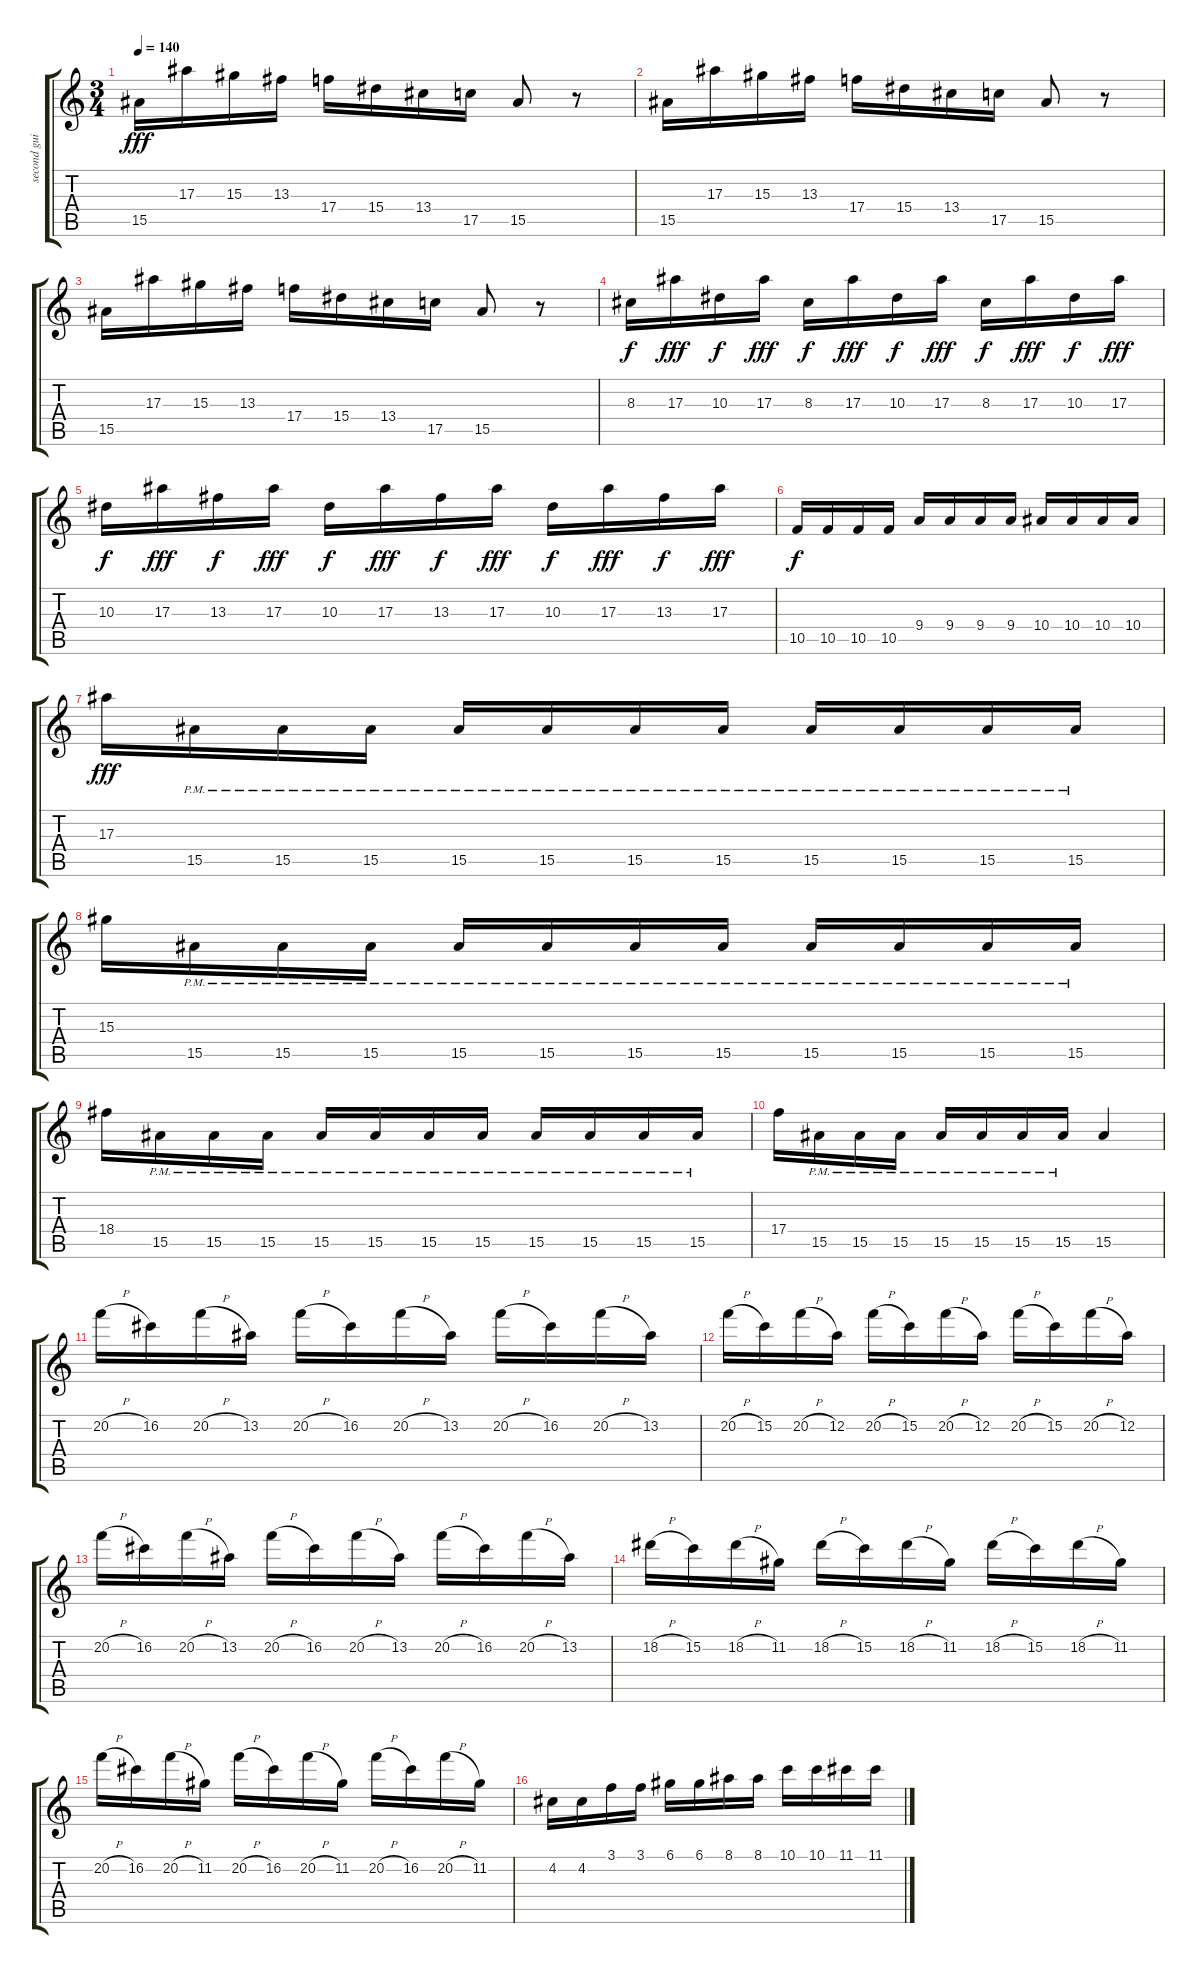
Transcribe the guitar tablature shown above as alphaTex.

\track ("second guitar" "second gui") {instrument distortionguitar}
\staff {score tabs}
\tuning (D4 A3 F3 C3 G2 C2) {hide}
\ts (3 4)
\tempo 140
\clef g2
\ks c
15.5.16{dy fff} 17.3.16 15.3.16 13.3.16 17.4.16 15.4.16 13.4.16 17.5.16 15.5.8 r.8 |
15.5.16 17.3.16 15.3.16 13.3.16 17.4.16 15.4.16 13.4.16 17.5.16 15.5.8 r.8 |
15.5.16 17.3.16 15.3.16 13.3.16 17.4.16 15.4.16 13.4.16 17.5.16 15.5.8 r.8 |
8.3.16{dy f} 17.3.16{dy fff} 10.3.16{dy f} 17.3.16{dy fff} 8.3.16{dy f} 17.3.16{dy fff} 10.3.16{dy f} 17.3.16{dy fff} 8.3.16{dy f} 17.3.16{dy fff} 10.3.16{dy f} 17.3.16{dy fff} |
10.3.16{dy f} 17.3.16{dy fff} 13.3.16{dy f} 17.3.16{dy fff} 10.3.16{dy f} 17.3.16{dy fff} 13.3.16{dy f} 17.3.16{dy fff} 10.3.16{dy f} 17.3.16{dy fff} 13.3.16{dy f} 17.3.16{dy fff} |
10.5.16{dy f} 10.5.16 10.5.16 10.5.16 9.4.16 9.4.16 9.4.16 9.4.16 10.4.16 10.4.16 10.4.16 10.4.16 |
17.3.16{dy fff} 15.5{pm}.16 15.5{pm}.16 15.5{pm}.16 15.5{pm}.16 15.5{pm}.16 15.5{pm}.16 15.5{pm}.16 15.5{pm}.16 15.5{pm}.16 15.5{pm}.16 15.5{pm}.16 |
15.3.16 15.5{pm}.16 15.5{pm}.16 15.5{pm}.16 15.5{pm}.16 15.5{pm}.16 15.5{pm}.16 15.5{pm}.16 15.5{pm}.16 15.5{pm}.16 15.5{pm}.16 15.5{pm}.16 |
18.4.16 15.5{pm}.16 15.5{pm}.16 15.5{pm}.16 15.5{pm}.16 15.5{pm}.16 15.5{pm}.16 15.5{pm}.16 15.5{pm}.16 15.5{pm}.16 15.5{pm}.16 15.5{pm}.16 |
17.4.16 15.5{pm}.16 15.5{pm}.16 15.5{pm}.16 15.5{pm}.16 15.5{pm}.16 15.5{pm}.16 15.5{pm}.16 15.5.4 |
20.2{h}.16 16.2.16 20.2{h}.16 13.2.16 20.2{h}.16 16.2.16 20.2{h}.16 13.2.16 20.2{h}.16 16.2.16 20.2{h}.16 13.2.16 |
20.2{h}.16 15.2.16 20.2{h}.16 12.2.16 20.2{h}.16 15.2.16 20.2{h}.16 12.2.16 20.2{h}.16 15.2.16 20.2{h}.16 12.2.16 |
20.2{h}.16 16.2.16 20.2{h}.16 13.2.16 20.2{h}.16 16.2.16 20.2{h}.16 13.2.16 20.2{h}.16 16.2.16 20.2{h}.16 13.2.16 |
18.2{h}.16 15.2.16 18.2{h}.16 11.2.16 18.2{h}.16 15.2.16 18.2{h}.16 11.2.16 18.2{h}.16 15.2.16 18.2{h}.16 11.2.16 |
20.2{h}.16 16.2.16 20.2{h}.16 11.2.16 20.2{h}.16 16.2.16 20.2{h}.16 11.2.16 20.2{h}.16 16.2.16 20.2{h}.16 11.2.16 |
4.2.16 4.2.16 3.1.16 3.1.16 6.1.16 6.1.16 8.1.16 8.1.16 10.1.16 10.1.16 11.1.16 11.1.16
